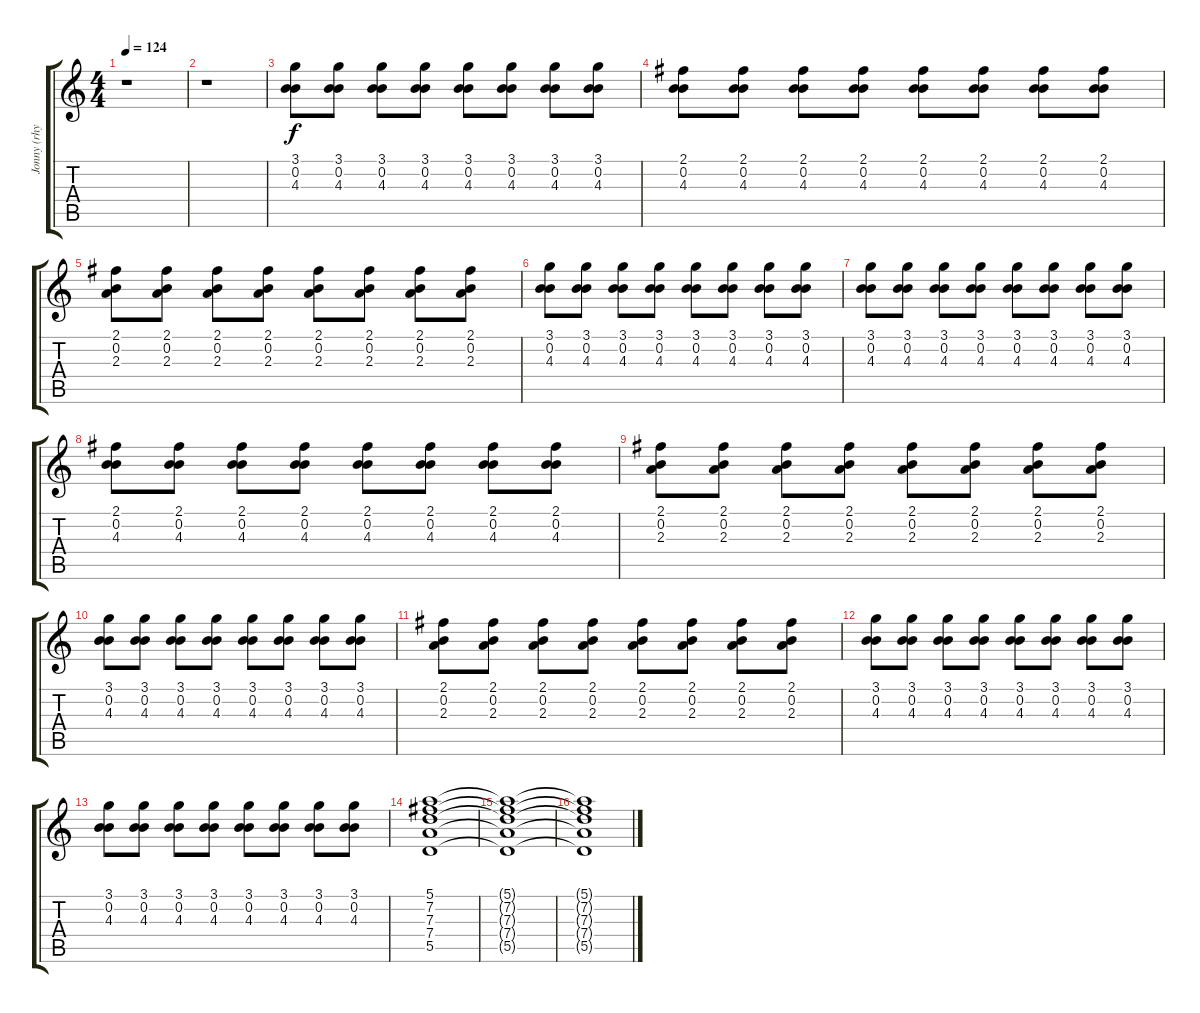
\track ("Jonny (rhythm guitar)" "Jonny (rhy") {instrument electricguitarclean}
\staff {score tabs}
\tuning (E4 B3 G3 D3 A2 E2) {hide}
\ts (4 4)
\tempo 124
\clef g2
\ks c
r.1{dy f} |
r.1 |
(3.1 0.2 4.3).8 (3.1 0.2 4.3).8 (3.1 0.2 4.3).8 (3.1 0.2 4.3).8 (3.1 0.2 4.3).8 (3.1 0.2 4.3).8 (3.1 0.2 4.3).8 (3.1 0.2 4.3).8 |
(2.1 0.2 4.3).8 (2.1 0.2 4.3).8 (2.1 0.2 4.3).8 (2.1 0.2 4.3).8 (2.1 0.2 4.3).8 (2.1 0.2 4.3).8 (2.1 0.2 4.3).8 (2.1 0.2 4.3).8 |
(2.1 0.2 2.3).8 (2.1 0.2 2.3).8 (2.1 0.2 2.3).8 (2.1 0.2 2.3).8 (2.1 0.2 2.3).8 (2.1 0.2 2.3).8 (2.1 0.2 2.3).8 (2.1 0.2 2.3).8 |
(3.1 0.2 4.3).8 (3.1 0.2 4.3).8 (3.1 0.2 4.3).8 (3.1 0.2 4.3).8 (3.1 0.2 4.3).8 (3.1 0.2 4.3).8 (3.1 0.2 4.3).8 (3.1 0.2 4.3).8 |
(3.1 0.2 4.3).8 (3.1 0.2 4.3).8 (3.1 0.2 4.3).8 (3.1 0.2 4.3).8 (3.1 0.2 4.3).8 (3.1 0.2 4.3).8 (3.1 0.2 4.3).8 (3.1 0.2 4.3).8 |
(2.1 0.2 4.3).8 (2.1 0.2 4.3).8 (2.1 0.2 4.3).8 (2.1 0.2 4.3).8 (2.1 0.2 4.3).8 (2.1 0.2 4.3).8 (2.1 0.2 4.3).8 (2.1 0.2 4.3).8 |
(2.1 0.2 2.3).8 (2.1 0.2 2.3).8 (2.1 0.2 2.3).8 (2.1 0.2 2.3).8 (2.1 0.2 2.3).8 (2.1 0.2 2.3).8 (2.1 0.2 2.3).8 (2.1 0.2 2.3).8 |
(3.1 0.2 4.3).8 (3.1 0.2 4.3).8 (3.1 0.2 4.3).8 (3.1 0.2 4.3).8 (3.1 0.2 4.3).8 (3.1 0.2 4.3).8 (3.1 0.2 4.3).8 (3.1 0.2 4.3).8 |
(2.1 0.2 2.3).8 (2.1 0.2 2.3).8 (2.1 0.2 2.3).8 (2.1 0.2 2.3).8 (2.1 0.2 2.3).8 (2.1 0.2 2.3).8 (2.1 0.2 2.3).8 (2.1 0.2 2.3).8 |
(3.1 0.2 4.3).8 (3.1 0.2 4.3).8 (3.1 0.2 4.3).8 (3.1 0.2 4.3).8 (3.1 0.2 4.3).8 (3.1 0.2 4.3).8 (3.1 0.2 4.3).8 (3.1 0.2 4.3).8 |
(3.1 0.2 4.3).8 (3.1 0.2 4.3).8 (3.1 0.2 4.3).8 (3.1 0.2 4.3).8 (3.1 0.2 4.3).8 (3.1 0.2 4.3).8 (3.1 0.2 4.3).8 (3.1 0.2 4.3).8 |
(5.1 7.2 7.3 7.4 5.5).1 |
(5.1{t} 7.2{t} 7.3{t} 7.4{t} 5.5{t}).1 |
(5.1{t} 7.2{t} 7.3{t} 7.4{t} 5.5{t}).1
